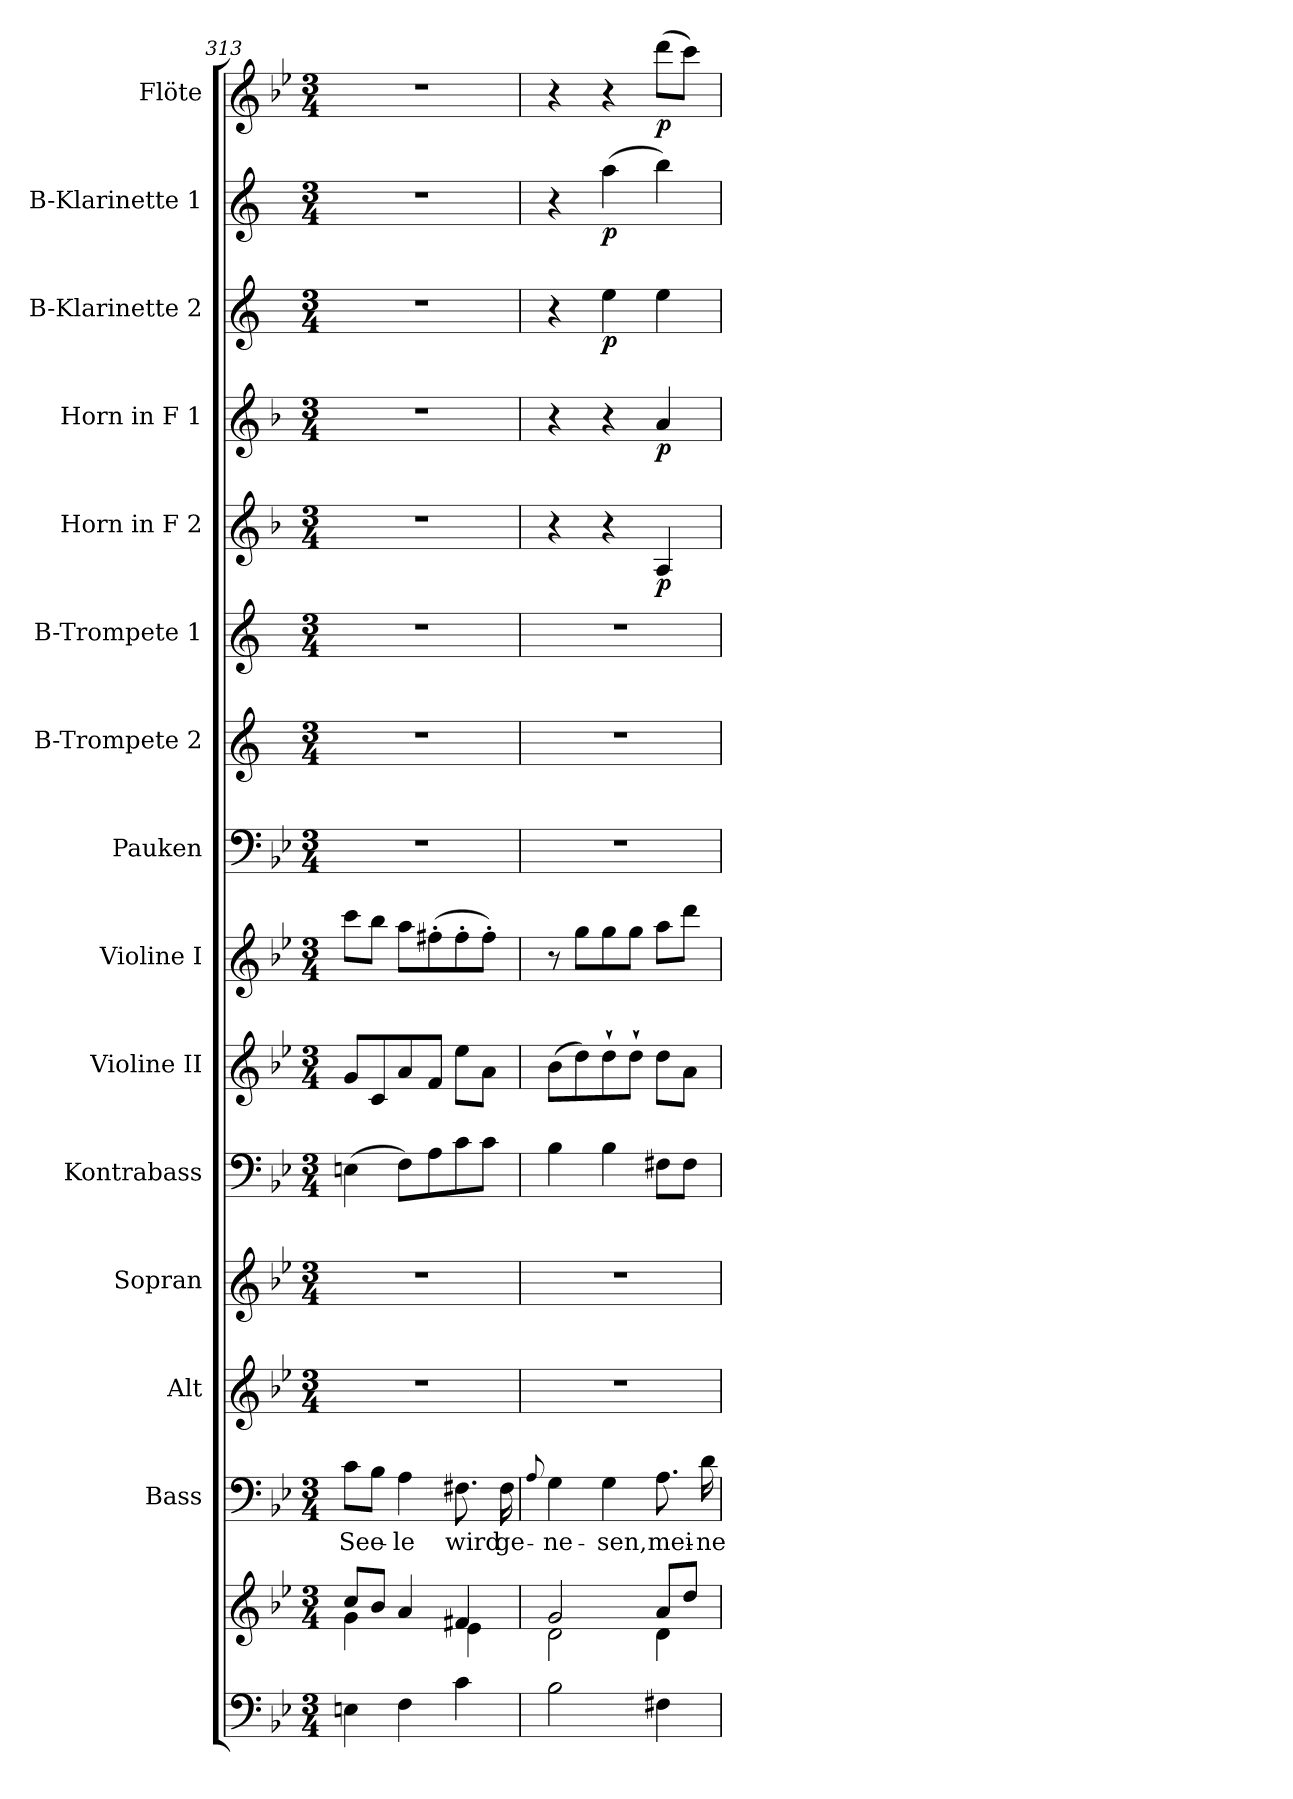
**kern	**kern	**kern	**text	**kern	**kern	**kern	**kern	**kern	**kern	**kern	**kern	**kern	**dynam	**kern	**dynam	**kern	**dynam	**kern	**dynam	**kern	**dynam
*part15	*part15	*part14	*part14	*part13	*part12	*part11	*part10	*part9	*part8	*part7	*part6	*part5	*part5	*part4	*part4	*part3	*part3	*part2	*part2	*part1	*part1
*staff16	*staff15	*staff14	*staff14	*staff13	*staff12	*staff11	*staff10	*staff9	*staff8	*staff7	*staff6	*staff5	*staff5	*staff4	*staff4	*staff3	*staff3	*staff2	*staff2	*staff1	*staff1
*	*	*I"Bass	*	*I"Alt	*I"Sopran	*I"Kontrabass	*I"Violine II	*I"Violine I	*I"Pauken	*I"B-Trompete 2	*I"B-Trompete 1	*I"Horn in F 2	*	*I"Horn in F 1	*	*I"B-Klarinette 2	*	*I"B-Klarinette 1	*	*I"Flöte	*
*	*	*I'B.	*	*I'A.	*I'S.	*I'Kb.	*I'Vl. II	*I'Vl. I	*I'Pk.	*I'B Trp. 2	*I'B Trp. 1	*	*	*	*	*I'B Kl. 2	*	*I'B Kl. 1	*	*I'Fl.	*
*clefF4	*clefG2	*clefF4	*	*clefG2	*clefG2	*clefF4	*clefG2	*clefG2	*clefF4	*clefG2	*clefG2	*clefG2	*	*clefG2	*	*clefG2	*	*clefG2	*	*clefG2	*
*	*	*	*	*	*	*ITrd7c12	*	*	*	*ITrd1c2	*ITrd1c2	*ITrd4c7	*	*ITrd4c7	*	*ITrd1c2	*	*ITrd1c2	*	*	*
*k[b-e-]	*k[b-e-]	*k[b-e-]	*	*k[b-e-]	*k[b-e-]	*k[b-e-]	*k[b-e-]	*k[b-e-]	*k[b-e-]	*k[b-e-]	*k[b-e-]	*k[b-e-]	*	*k[b-e-]	*	*k[b-e-]	*	*k[b-e-]	*	*k[b-e-]	*
*B-:	*B-:	*B-:	*	*B-:	*B-:	*B-:	*B-:	*B-:	*B-:	*B-:	*B-:	*B-:	*	*B-:	*	*B-:	*	*B-:	*	*B-:	*
*M3/4	*M3/4	*M3/4	*	*M3/4	*M3/4	*M3/4	*M3/4	*M3/4	*M3/4	*M3/4	*M3/4	*M3/4	*	*M3/4	*	*M3/4	*	*M3/4	*	*M3/4	*
=313	=313	=313	=313	=313	=313	=313	=313	=313	=313	=313	=313	=313	=313	=313	=313	=313	=313	=313	=313	=313	=313
*	*^	*	*	*	*	*	*	*	*	*	*	*	*	*	*	*	*	*	*	*	*
!	!	!	!	!LO:LY:b	!	!	!	!	!	!	!	!	!	!	!	!	!	!	!	!	!	!
4En\	8cc/L	4g\	8c\L	See-	2.r	2.r	(>4EEn\	8g/L	8ccc\L	2.r	2.r	2.r	2.r	.	2.r	.	2.r	.	2.r	.	2.r	.
.	8b-/J	.	8B-\J	.	.	.	.	8c/	8bb-\J	.	.	.	.	.	.	.	.	.	.	.	.	.
!	!	!	!	!LO:LY:b	!	!	!	!	!	!	!	!	!	!	!	!	!	!	!	!	!	!
4F\	4a/	4ryy	4A\	-le	.	.	8FF\L)	8a/	8aa\L	.	.	.	.	.	.	.	.	.	.	.	.	.
.	.	.	.	.	.	.	8AA\	8f/J	(>8ff#X'>\	.	.	.	.	.	.	.	.	.	.	.	.	.
!	!	!	!	!LO:LY:b	!	!	!	!	!	!	!	!	!	!	!	!	!	!	!	!	!	!
4c\	4f#X/	4e-\	8.F#X\	wird	.	.	8C\	8ee-\L	8ff#'>\	.	.	.	.	.	.	.	.	.	.	.	.	.
.	.	.	.	.	.	.	8C\J	8a\J	8ff#'>\J)	.	.	.	.	.	.	.	.	.	.	.	.	.
!	!	!	!	!LO:LY:b	!	!	!	!	!	!	!	!	!	!	!	!	!	!	!	!	!	!
.	.	.	16F#\	ge-	.	.	.	.	.	.	.	.	.	.	.	.	.	.	.	.	.	.
=314	=314	=314	=314	=314	=314	=314	=314	=314	=314	=314	=314	=314	=314	=314	=314	=314	=314	=314	=314	=314	=314	=314
.	.	.	8qqA/	.	.	.	.	.	.	.	.	.	.	.	.	.	.	.	.	.	.	.
!	!	!	!	!LO:LY:b	!	!	!	!	!	!	!	!	!	!	!	!	!	!	!	!	!	!
2B-\	2g/	2d\	4G\	-ne-	2.r	2.r	4BB-\	(>8b-\L	8r	2.r	2.r	2.r	4r	.	4r	.	4r	.	4r	.	4r	.
.	.	.	.	.	.	.	.	8dd\)	8gg\L	.	.	.	.	.	.	.	.	.	.	.	.	.
!	!	!	!	!LO:LY:b	!	!	!	!	!	!	!	!	!	!	!	!	!	!LO:DY:b	!	!LO:DY:b	!	!
.	.	.	4G\	-sen,	.	.	4BB-\	8dd`>\	8gg\	.	.	.	4r	.	4r	.	4dd\	p	(>4gg\	p	4r	.
.	.	.	.	.	.	.	.	8dd`>\J	8gg\J	.	.	.	.	.	.	.	.	.	.	.	.	.
!	!	!	!	!LO:LY:b	!	!	!	!	!	!	!	!	!	!LO:DY:b	!	!LO:DY:b	!	!	!	!	!	!LO:DY:b
4F#X\	8a/L	4d\	8.A\	mei-	.	.	8FF#X\L	8dd\L	8aa\L	.	.	.	4D/	p	4d/	p	4dd\	.	4aa\)	.	(>8ddd\L	p
.	8dd/J	.	.	.	.	.	8FF#\J	8a\J	8ddd\J	.	.	.	.	.	.	.	.	.	.	.	8ccc\J)	.
!	!	!	!	!LO:LY:b	!	!	!	!	!	!	!	!	!	!	!	!	!	!	!	!	!	!
.	.	.	16d\	-ne	.	.	.	.	.	.	.	.	.	.	.	.	.	.	.	.	.	.
*	*v	*v	*	*	*	*	*	*	*	*	*	*	*	*	*	*	*	*	*	*	*	*
=	=	=	=	=	=	=	=	=	=	=	=	=	=	=	=	=	=	=	=	=	=
*-	*-	*-	*-	*-	*-	*-	*-	*-	*-	*-	*-	*-	*-	*-	*-	*-	*-	*-	*-	*-	*-
